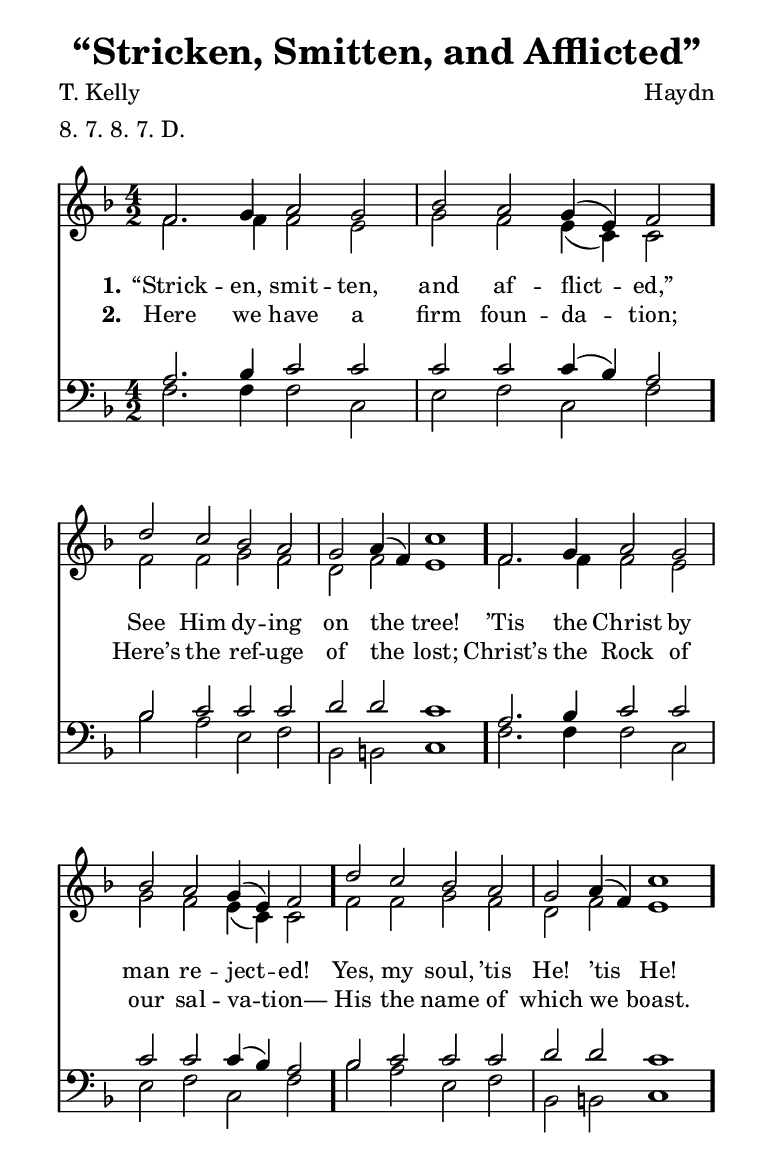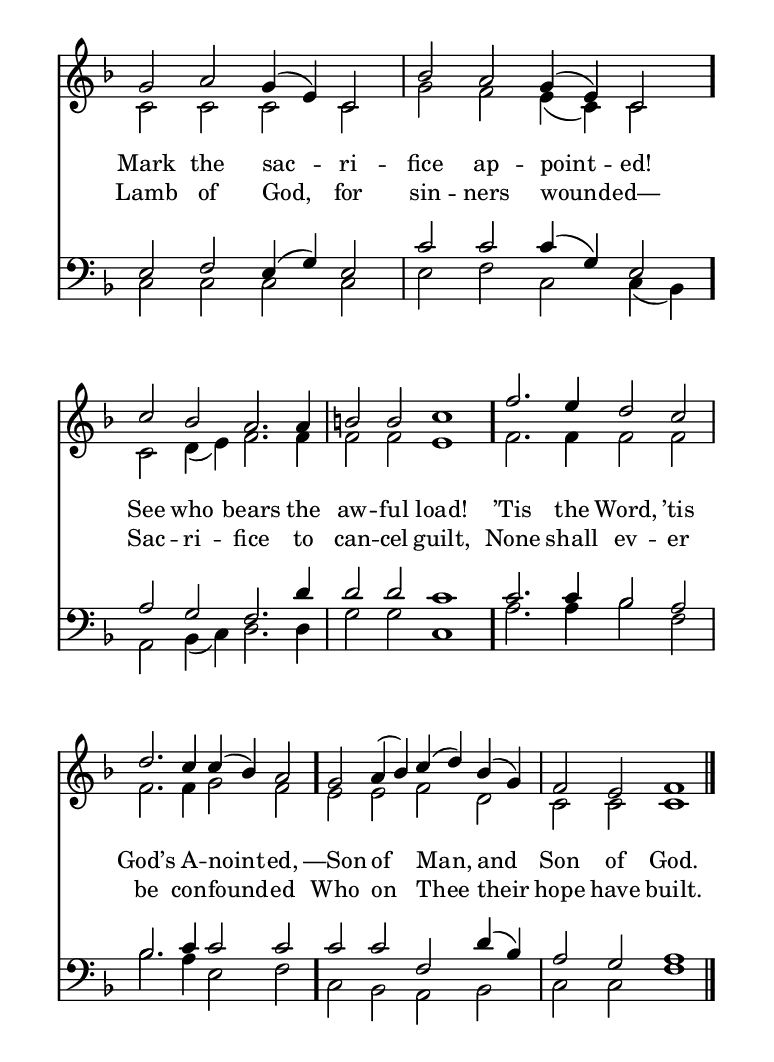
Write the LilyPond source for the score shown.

\include "common/global.ily"
\paper {
  \include "common/paper.ily"
  %ragged-bottom = ##t
  %ragged-last-bottom = ##t
  systems-per-page = ##f
	% XXX lilypond wants to put this on four systems, so let it ; but we should
	% probably expand font size until five systems is "natural"
  %systems-per-page = 5
  %page-count = ##f
}

\header{
  hymnnumber = "36"
  title = "“Stricken, Smitten, and Afflicted”"
  tunename = "Austria"
  meter = "8. 7. 8. 7. D."
  poet = "T. Kelly"
  composer = "Haydn"
  %copyright = ""
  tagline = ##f
}

% for fermata in MIDI
ta = { \tempo 2=90 }
tb = { \tempo 2=45 }

patternAA = { c2. c4 c2 c2 | c2 c2 c4( c4) c2 }
patternAB = { c2. c4 c2 c2 | c2 c2 c2      c2 }

patternBA = { c2 c2 c2 c2 | c2 c4( c4) c1 }
patternBB = { c2 c2 c2 c2 | c2 c2      c1 }

patternCA = { c2 c2 c4( c4) c2 | c2 c2 c4( c4) c2      }
patternCB = { c2 c2 c2      c2 | c2 c2 c4( c4) c2      }
patternCC = { c2 c2 c2      c2 | c2 c2 c2      c4( c4) }

patternDA = { c2 c2      c2. c4 | c2 c2 c1 }
patternDB = { c2 c4( c4) c2. c4 | c2 c2 c1 }

patternEA = { c2. c4 c2 c2 | c2. c4 c4( c4) c2 }
patternEB = { c2. c4 c2 c2 | c2. c4 c2      c2 }

patternFA = { c2 c4( c4) c4( c4) c4( c4) | c2 c2 c1 }
patternFB = { c2 c2      c2      c2      | c2 c2 c1 }
patternFC = { c2 c2      c2      c4( c4) | c2 c2 c1 }

global = {
  \include "common/overrides.ily"
  \override Staff.TimeSignature.style = #'()
  \time 4/2
  \override Score.MetronomeMark.transparent = ##t % hide all fermata changes too
  \ta
  \key f \major
  %\partial 4
  \autoBeamOff
}

notesSoprano = {
\global
\relative c' {

  \changePitch \patternAA { f g a g | bes a g e f }
  \changePitch \patternBA { d' c bes a | g a f c' }
  \changePitch \patternAA { f, g a g | bes a g e f }
  \changePitch \patternBA { d' c bes a | g a f c' }

  \changePitch \patternCA { g a g e c | bes' a g e c }
  \changePitch \patternDA { c' bes a a | b b c }
  \changePitch \patternEA { f e d c | d c c bes a }
  \changePitch \patternFA { g a bes c d bes g | f e f }

  \bar "|."

}
}

notesAlto = {
\global
\relative e' {

  \changePitch \patternAA { f f f e | g f e c c }
  \changePitch \patternBB { f f g f | d f e }
  \changePitch \patternAA { f f f e | g f e c c }
  \changePitch \patternBB { f f g f | d f e }

  \changePitch \patternCB { c c c c | g' f e c c }
  \changePitch \patternDB { c d e f f | f f e }
  \changePitch \patternEB { f f f f | f f g f }
  \changePitch \patternFB { e e f d | c c c }

}
}

notesTenor = {
\global
\relative a {

  \changePitch \patternAA { a bes c c | c c c bes a }
  \changePitch \patternBB { bes c c c | d d c }
  \changePitch \patternAA { a bes c c | c c c bes a }
  \changePitch \patternBB { bes c c c | d d c }

  \changePitch \patternCA { e, f e g e | c' c c g e }
  \changePitch \patternDA { a g f d' | d d c }
  \changePitch \patternEB { c c bes a | bes c c c }
  \changePitch \patternFC { c c f, d' bes | a g a }

}
}

notesBass = {
\global
\relative f {

  \changePitch \patternAB { f f f c | e f c f }
  \changePitch \patternBB { bes a e f | bes, b c }
  \changePitch \patternAB { f f f c | e f c f }
  \changePitch \patternBB { bes a e f | bes, b c }

  \changePitch \patternCC { c c c c | e f c c bes }
  \changePitch \patternDB { a bes c d d | g g c, }
  \changePitch \patternEB { a' a bes f | bes a e f }
  \changePitch \patternFB { c bes a bes | c c f }

}
}

wordsA = \lyricmode {
\set stanza = "1."

“Strick -- en, smit -- ten, and af -- flict -- ed,” \bar "."
See Him dy -- ing on the tree! \bar "."
’Tis the Christ by man re -- ject -- ed! \bar "."
Yes, my soul, ’tis He! ’tis He! \bar "."
Mark the sac -- ri -- fice ap -- point -- ed! \bar "."
See who bears the aw -- ful load! \bar "."
’Tis the Word, ’tis God’s A -- noint -- ed, \bar "."
—Son of Man, and Son of God. \bar "."

}

wordsB = \lyricmode {
\set stanza = "2."

Here we have a firm foun -- da -- tion;
Here’s the ref -- uge of the lost;
Christ’s the Rock of our sal -- va -- tion—
His the name of which we boast.
Lamb of God, for sin -- ners wound -- ed—
Sac -- ri -- fice to can -- cel guilt,
None shall ev -- er be con -- found -- ed
Who on Thee their hope have built.

}

\score {
  \context ChoirStaff <<
    \context Staff = upper <<
      \set ChoirStaff.systemStartDelimiter = #'SystemStartBar
      \context Voice  = sopranos { \voiceOne << \notesSoprano >> }
      \context Voice  = altos { \voiceTwo << \notesAlto >> }
      \context Lyrics = one   \lyricsto sopranos \wordsA
      \context Lyrics = two   \lyricsto sopranos \wordsB
    >>
    \context Staff = men <<
      \clef bass
      \context Voice  = tenors { \voiceOne << \notesTenor >> }
      \context Voice  = basses { \voiceTwo << \notesBass >> }
    >>
  >>
  \layout {
    \include "common/layout.ily"
  }
  \midi{
    \include "common/midi.ily"
  }
}

\version "2.18.0"  % necessary for upgrading to future LilyPond versions.

% vi:set et ts=2 sw=2 ai nocindent syntax=lilypond
